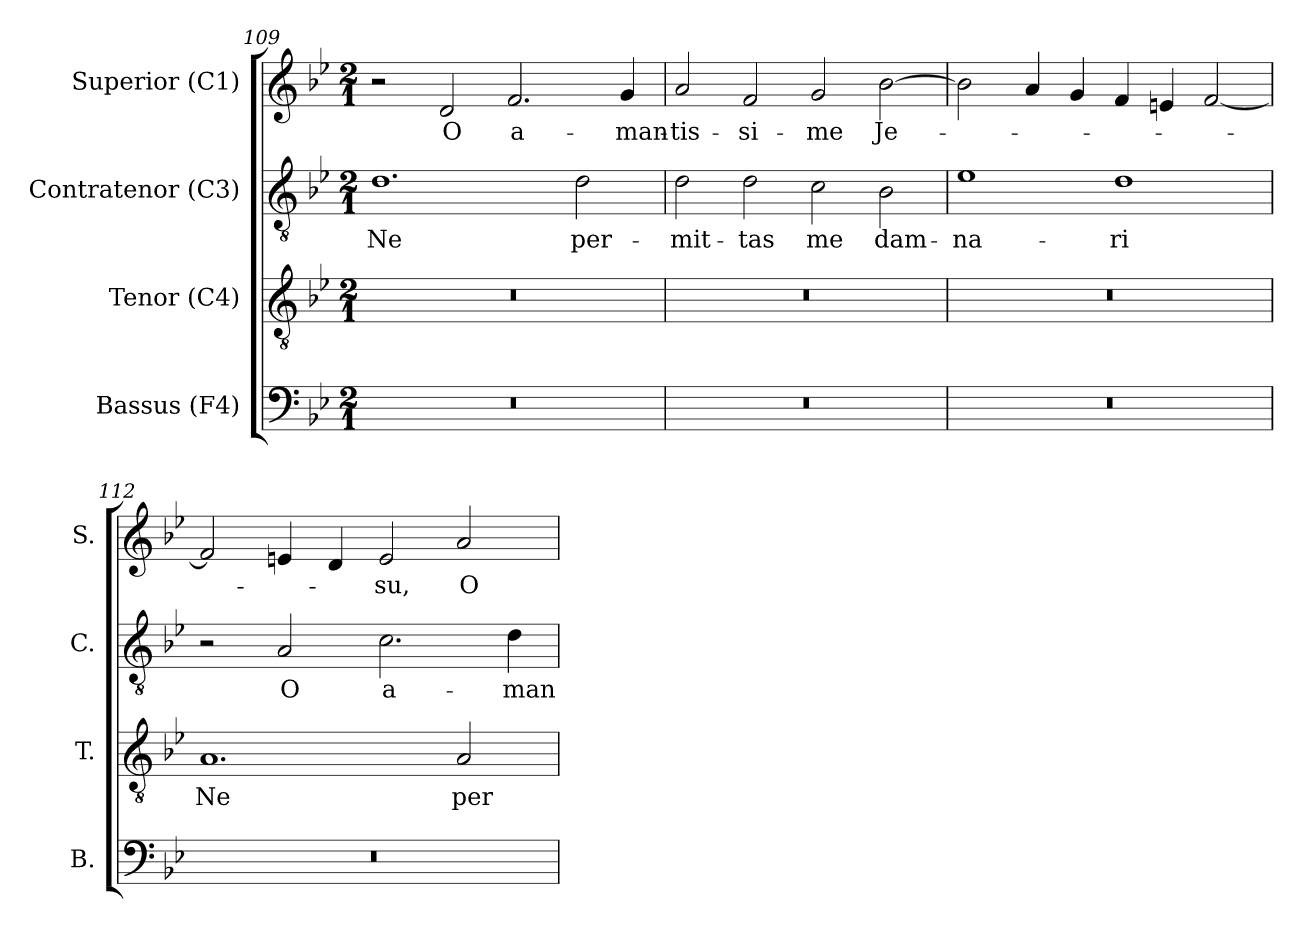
**kern	**kern	**text	**kern	**text	**kern	**text
*part4	*part3	*part3	*part2	*part2	*part1	*part1
*staff4	*staff3	*staff3	*staff2	*staff2	*staff1	*staff1
*I"Bassus (F4)	*I"Tenor (C4)	*	*I"Contratenor (C3)	*	*I"Superior (C1)	*
*I'B.	*I'T.	*	*I'C.	*	*I'S.	*
*clefF4	*clefGv2	*	*clefGv2	*	*clefG2	*
*	*ITrd7c12	*	*ITrd7c12	*	*	*
*k[b-e-]	*k[b-e-]	*	*k[b-e-]	*	*k[b-e-]	*
*B-:	*B-:	*	*B-:	*	*B-:	*
*M2/1	*M2/1	*	*M2/1	*	*M2/1	*
=109	=109	=109	=109	=109	=109	=109
!LO:N:vis=1	!LO:N:vis=1	!	!	!	!	!
!	!	!	!	!LO:LY:b:color=#000000	!	!
0r	0r	.	1.Di	Ne	2r	.
!	!	!	!	!	!	!LO:LY:b:color=#000000
.	.	.	.	.	2di/	O
!	!	!	!	!	!	!LO:LY:b:color=#000000
.	.	.	.	.	2.fi/	a-
!	!	!	!	!LO:LY:b:color=#000000	!	!
.	.	.	2Di\	per-	.	.
!	!	!	!	!	!	!LO:LY:b:color=#000000
.	.	.	.	.	4gi/	-man-
=110	=110	=110	=110	=110	=110	=110
!LO:N:vis=1	!LO:N:vis=1	!	!	!	!	!
!	!	!	!	!LO:LY:b:color=#000000	!	!
!	!	!	!	!	!	!LO:LY:b:color=#000000
0r	0r	.	2Di\	-mit-	2ai/	-tis-
!	!	!	!	!LO:LY:b:color=#000000	!	!
!	!	!	!	!	!	!LO:LY:b:color=#000000
.	.	.	2Di\	-tas	2fi/	-si-
!	!	!	!	!LO:LY:b:color=#000000	!	!
!	!	!	!	!	!	!LO:LY:b:color=#000000
.	.	.	2Ci\	me	2gi/	-me
!	!	!	!	!LO:LY:b:color=#000000	!	!
!	!	!	!	!	!	!LO:LY:b:color=#000000
.	.	.	2BB-i\	dam-	[2b-i\	Je-
!!LO:LB:g=z
=111	=111	=111	=111	=111	=111	=111
!LO:N:vis=1	!LO:N:vis=1	!	!	!	!	!
!	!	!	!	!LO:LY:b:color=#000000	!	!
0r	0r	.	1E-i	-na-	2b-i\]	.
.	.	.	.	.	4ai/	.
.	.	.	.	.	4gi/	.
!	!	!	!	!LO:LY:b:color=#000000	!	!
.	.	.	1Di	-ri	4fi/	.
.	.	.	.	.	4eni/	.
.	.	.	.	.	[2fi/	.
=112	=112	=112	=112	=112	=112	=112
!LO:N:vis=1	!	!	!	!	!	!
!	!	!LO:LY:b:color=#000000	!	!	!	!
0r	1.AAi	Ne	2r	.	2fi/]	.
!	!	!	!	!LO:LY:b:color=#000000	!	!
.	.	.	2AAi/	O	4eni/	.
.	.	.	.	.	4di/	.
!	!	!	!	!LO:LY:b:color=#000000	!	!
!	!	!	!	!	!	!LO:LY:b:color=#000000
.	.	.	2.Ci\	a-	2ei/	-su,
!	!	!LO:LY:b:color=#000000	!	!	!	!
!	!	!	!	!	!	!LO:LY:b:color=#000000
.	2AAi/	per-	.	.	2ai/	O
!	!	!	!	!LO:LY:b:color=#000000	!	!
.	.	.	4Di\	-man-	.	.
=	=	=	=	=	=	=
*-	*-	*-	*-	*-	*-	*-
